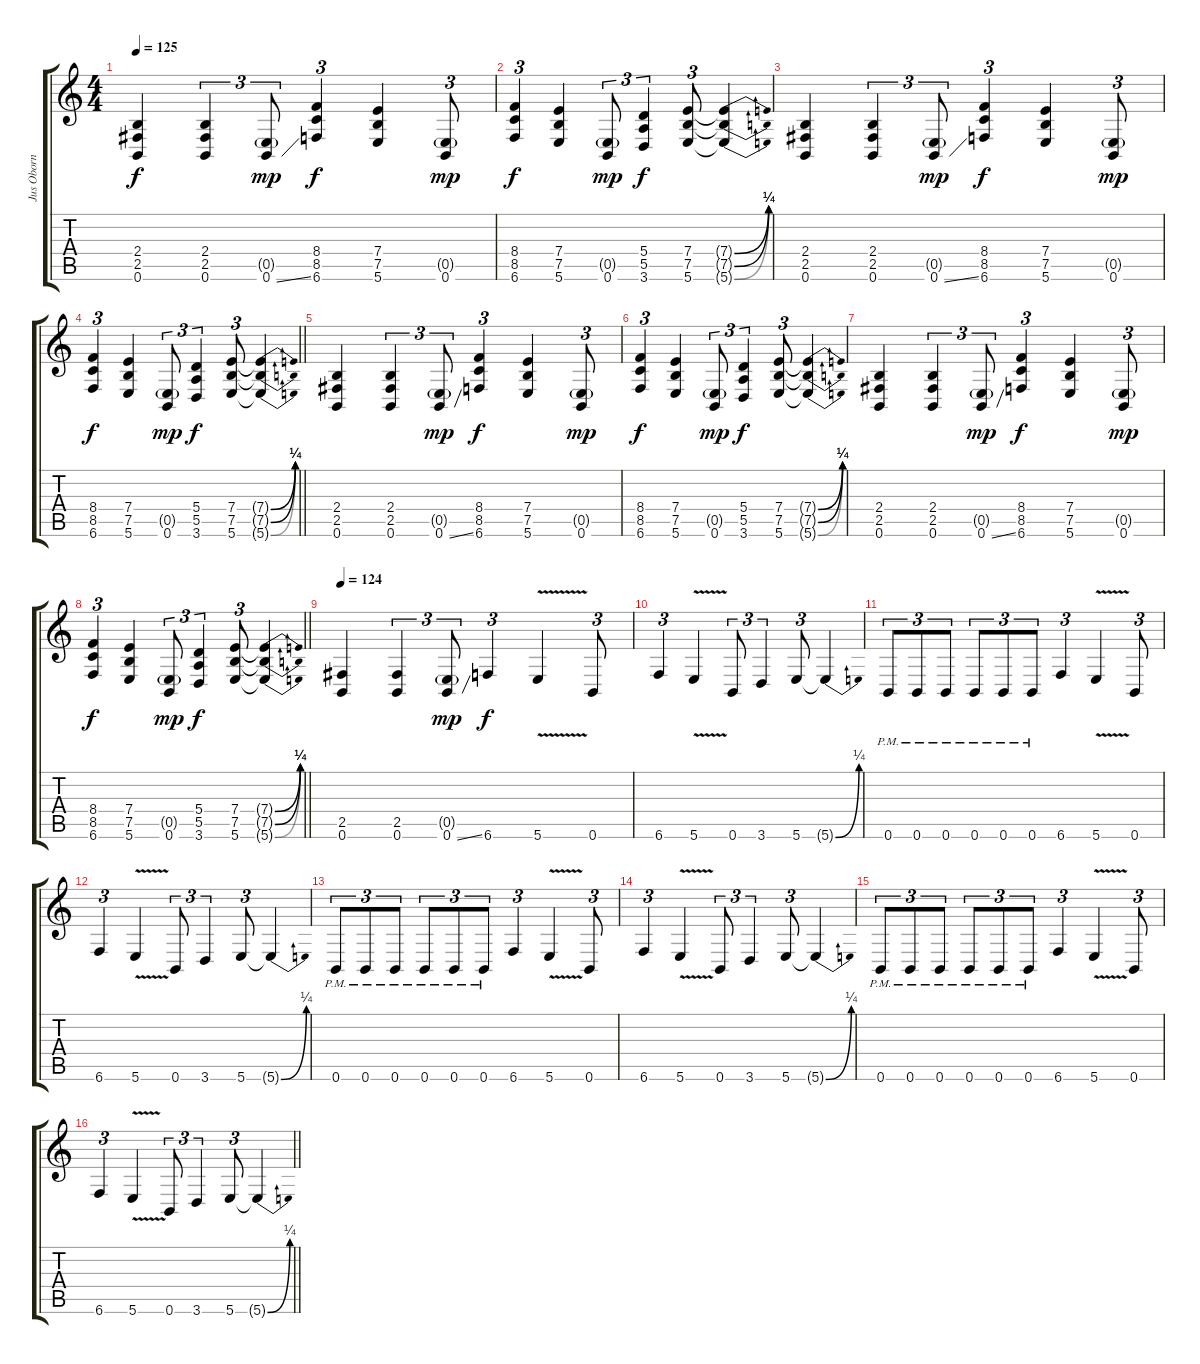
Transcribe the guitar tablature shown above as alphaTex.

\track ("Jus Oborn" "Jus Oborn") {instrument electricguitarjazz}
\staff {score tabs}
\tuning (B3 Gb3 D3 A2 E2 B1) {hide}
\ts (4 4)
\section ("" "")
\tempo 125
\clef g2
\ks c
(2.4 2.5 0.6).4{dy f} (2.4 2.5 0.6).4{tu (3 2)} (0.5{g} 0.6{ss}).8{tu (3 2) dy mp} (8.4 8.5 6.6).4{tu (3 2) dy f} (7.4 7.5 5.6).4 (0.5{g} 0.6).8{tu (3 2) dy mp} |
(8.4 8.5 6.6).4{tu (3 2) dy f} (7.4 7.5 5.6).4 (0.5{g} 0.6).8{tu (3 2) dy mp} (5.4 5.5 3.6).4{tu (3 2) dy f} (7.4 7.5 5.6).8{tu (3 2)} (7.4{be (bend 0 0 60 1) t} 7.5{be (bend 0 0 60 1) t} 5.6{be (bend 0 0 60 1) t}).4 |
(2.4 2.5 0.6).4 (2.4 2.5 0.6).4{tu (3 2)} (0.5{g} 0.6{ss}).8{tu (3 2) dy mp} (8.4 8.5 6.6).4{tu (3 2) dy f} (7.4 7.5 5.6).4 (0.5{g} 0.6).8{tu (3 2) dy mp} |
\barLineRight lightlight
(8.4 8.5 6.6).4{tu (3 2) dy f} (7.4 7.5 5.6).4 (0.5{g} 0.6).8{tu (3 2) dy mp} (5.4 5.5 3.6).4{tu (3 2) dy f} (7.4 7.5 5.6).8{tu (3 2)} (7.4{be (bend 0 0 60 1) t} 7.5{be (bend 0 0 60 1) t} 5.6{be (bend 0 0 60 1) t}).4 |
(2.4 2.5 0.6).4 (2.4 2.5 0.6).4{tu (3 2)} (0.5{g} 0.6{ss}).8{tu (3 2) dy mp} (8.4 8.5 6.6).4{tu (3 2) dy f} (7.4 7.5 5.6).4 (0.5{g} 0.6).8{tu (3 2) dy mp} |
(8.4 8.5 6.6).4{tu (3 2) dy f} (7.4 7.5 5.6).4 (0.5{g} 0.6).8{tu (3 2) dy mp} (5.4 5.5 3.6).4{tu (3 2) dy f} (7.4 7.5 5.6).8{tu (3 2)} (7.4{be (bend 0 0 60 1) t} 7.5{be (bend 0 0 60 1) t} 5.6{be (bend 0 0 60 1) t}).4 |
(2.4 2.5 0.6).4 (2.4 2.5 0.6).4{tu (3 2)} (0.5{g} 0.6{ss}).8{tu (3 2) dy mp} (8.4 8.5 6.6).4{tu (3 2) dy f} (7.4 7.5 5.6).4 (0.5{g} 0.6).8{tu (3 2) dy mp} |
\barLineRight lightlight
(8.4 8.5 6.6).4{tu (3 2) dy f} (7.4 7.5 5.6).4 (0.5{g} 0.6).8{tu (3 2) dy mp} (5.4 5.5 3.6).4{tu (3 2) dy f} (7.4 7.5 5.6).8{tu (3 2)} (7.4{be (bend 0 0 60 1) t} 7.5{be (bend 0 0 60 1) t} 5.6{be (bend 0 0 60 1) t}).4 |
\section ("" "")
\tempo 124
(2.5 0.6).4 (2.5 0.6).4{tu (3 2)} (0.5{g} 0.6{ss}).8{tu (3 2) dy mp} 6.6.4{tu (3 2) dy f} 5.6{v}.4 0.6.8{tu (3 2)} |
6.6.4{tu (3 2)} 5.6{v}.4 0.6.8{tu (3 2)} 3.6.4{tu (3 2)} 5.6.8{tu (3 2)} 5.6{be (bend 0 0 60 1) t}.4 |
0.6{pm}.8{tu (3 2)} 0.6{pm}.8{tu (3 2)} 0.6{pm}.8{tu (3 2)} 0.6{pm}.8{tu (3 2)} 0.6{pm}.8{tu (3 2)} 0.6{pm}.8{tu (3 2)} 6.6.4{tu (3 2)} 5.6{v}.4 0.6.8{tu (3 2)} |
6.6.4{tu (3 2)} 5.6{v}.4 0.6.8{tu (3 2)} 3.6.4{tu (3 2)} 5.6.8{tu (3 2)} 5.6{be (bend 0 0 60 1) t}.4 |
0.6{pm}.8{tu (3 2)} 0.6{pm}.8{tu (3 2)} 0.6{pm}.8{tu (3 2)} 0.6{pm}.8{tu (3 2)} 0.6{pm}.8{tu (3 2)} 0.6{pm}.8{tu (3 2)} 6.6.4{tu (3 2)} 5.6{v}.4 0.6.8{tu (3 2)} |
6.6.4{tu (3 2)} 5.6{v}.4 0.6.8{tu (3 2)} 3.6.4{tu (3 2)} 5.6.8{tu (3 2)} 5.6{be (bend 0 0 60 1) t}.4 |
0.6{pm}.8{tu (3 2)} 0.6{pm}.8{tu (3 2)} 0.6{pm}.8{tu (3 2)} 0.6{pm}.8{tu (3 2)} 0.6{pm}.8{tu (3 2)} 0.6{pm}.8{tu (3 2)} 6.6.4{tu (3 2)} 5.6{v}.4 0.6.8{tu (3 2)} |
\barLineRight lightlight
6.6.4{tu (3 2)} 5.6{v}.4 0.6.8{tu (3 2)} 3.6.4{tu (3 2)} 5.6.8{tu (3 2)} 5.6{be (bend 0 0 60 1) t}.4
